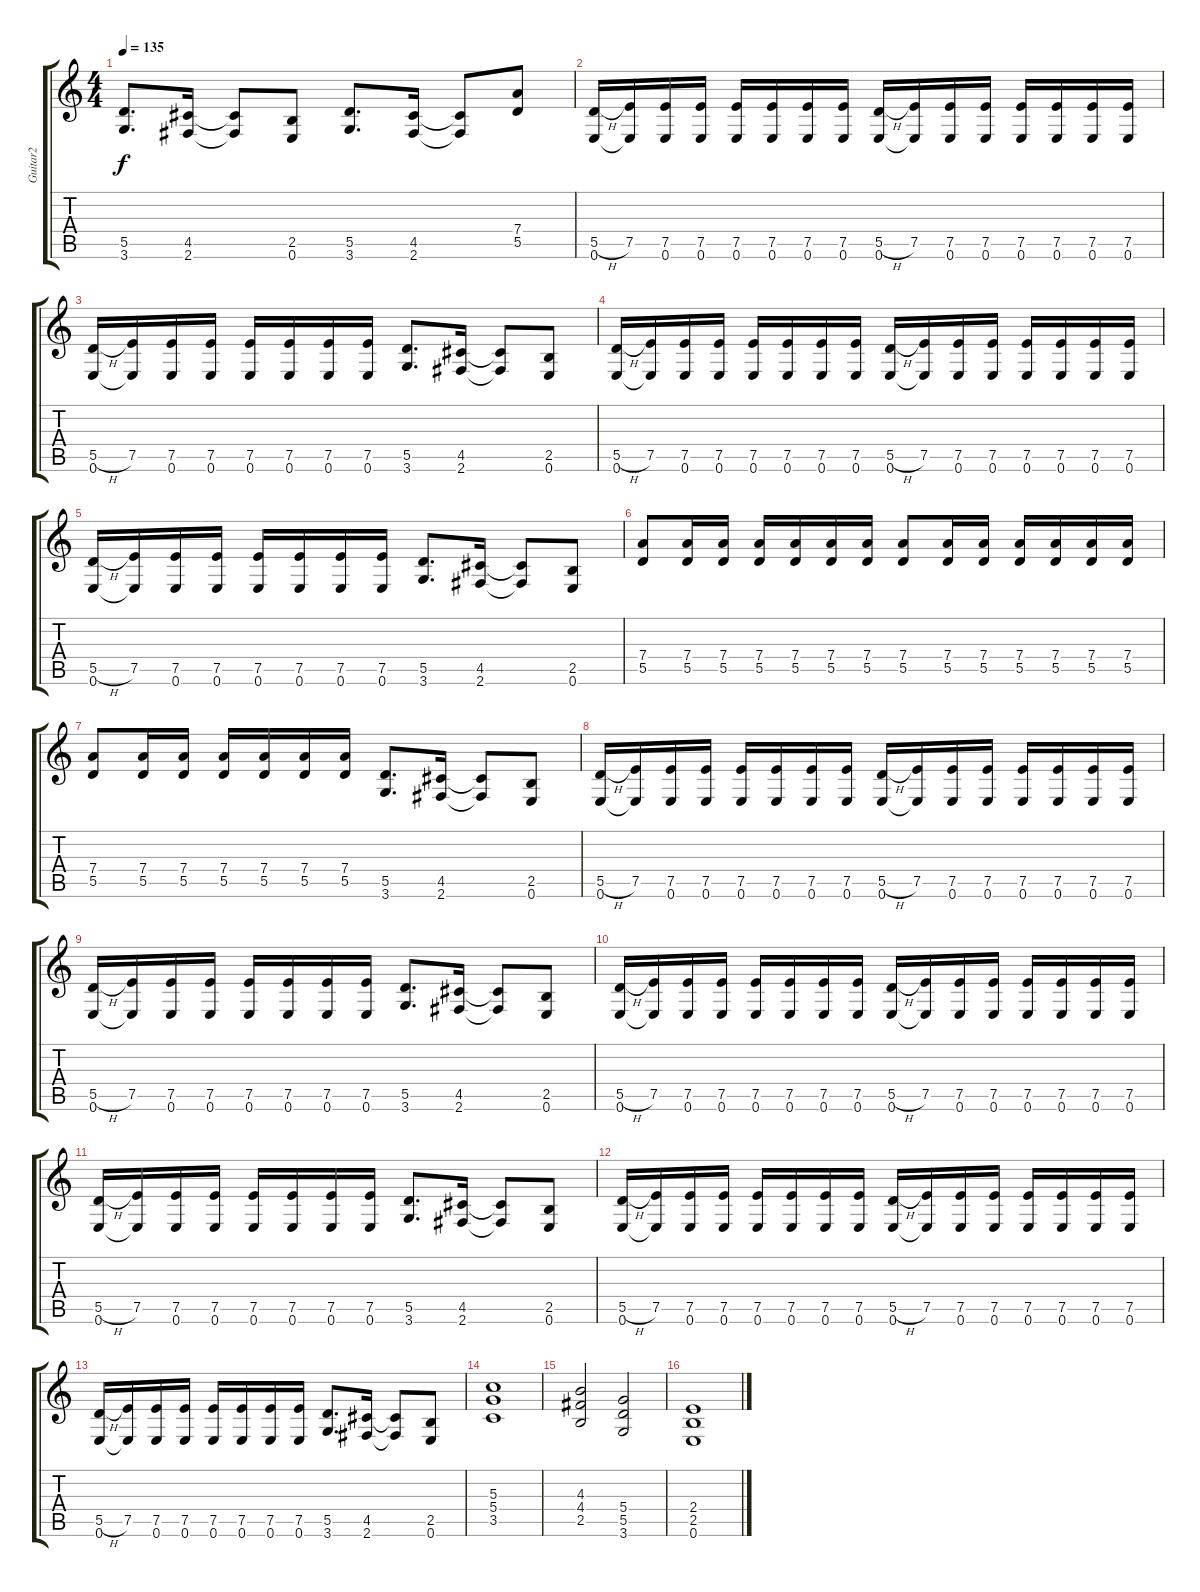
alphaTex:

\track ("Guitar2" "Guitar2") {instrument distortionguitar}
\staff {score tabs}
\tuning (E4 B3 G3 D3 A2 E2) {hide}
\ts (4 4)
\tempo 135
\clef g2
\ks c
(5.5 3.6).8{d dy f} (4.5 2.6).16 (4.5{t} 2.6{t}).8 (2.5 0.6).8 (5.5 3.6).8{d} (4.5 2.6).16 (4.5{t} 2.6{t}).8 (7.4 5.5).8 |
(5.5{h} 0.6).16 (7.5 0.6{t}).16 (7.5 0.6).16 (7.5 0.6).16 (7.5 0.6).16 (7.5 0.6).16 (7.5 0.6).16 (7.5 0.6).16 (5.5{h} 0.6).16 (7.5 0.6{t}).16 (7.5 0.6).16 (7.5 0.6).16 (7.5 0.6).16 (7.5 0.6).16 (7.5 0.6).16 (7.5 0.6).16 |
(5.5{h} 0.6).16 (7.5 0.6{t}).16 (7.5 0.6).16 (7.5 0.6).16 (7.5 0.6).16 (7.5 0.6).16 (7.5 0.6).16 (7.5 0.6).16 (5.5 3.6).8{d} (4.5 2.6).16 (4.5{t} 2.6{t}).8 (2.5 0.6).8 |
(5.5{h} 0.6).16 (7.5 0.6{t}).16 (7.5 0.6).16 (7.5 0.6).16 (7.5 0.6).16 (7.5 0.6).16 (7.5 0.6).16 (7.5 0.6).16 (5.5{h} 0.6).16 (7.5 0.6{t}).16 (7.5 0.6).16 (7.5 0.6).16 (7.5 0.6).16 (7.5 0.6).16 (7.5 0.6).16 (7.5 0.6).16 |
(5.5{h} 0.6).16 (7.5 0.6{t}).16 (7.5 0.6).16 (7.5 0.6).16 (7.5 0.6).16 (7.5 0.6).16 (7.5 0.6).16 (7.5 0.6).16 (5.5 3.6).8{d} (4.5 2.6).16 (4.5{t} 2.6{t}).8 (2.5 0.6).8 |
(7.4 5.5).8 (7.4 5.5).16 (7.4 5.5).16 (7.4 5.5).16 (7.4 5.5).16 (7.4 5.5).16 (7.4 5.5).16 (7.4 5.5).8 (7.4 5.5).16 (7.4 5.5).16 (7.4 5.5).16 (7.4 5.5).16 (7.4 5.5).16 (7.4 5.5).16 |
(7.4 5.5).8 (7.4 5.5).16 (7.4 5.5).16 (7.4 5.5).16 (7.4 5.5).16 (7.4 5.5).16 (7.4 5.5).16 (5.5 3.6).8{d} (4.5 2.6).16 (4.5{t} 2.6{t}).8 (2.5 0.6).8 |
(5.5{h} 0.6).16 (7.5 0.6{t}).16 (7.5 0.6).16 (7.5 0.6).16 (7.5 0.6).16 (7.5 0.6).16 (7.5 0.6).16 (7.5 0.6).16 (5.5{h} 0.6).16 (7.5 0.6{t}).16 (7.5 0.6).16 (7.5 0.6).16 (7.5 0.6).16 (7.5 0.6).16 (7.5 0.6).16 (7.5 0.6).16 |
(5.5{h} 0.6).16 (7.5 0.6{t}).16 (7.5 0.6).16 (7.5 0.6).16 (7.5 0.6).16 (7.5 0.6).16 (7.5 0.6).16 (7.5 0.6).16 (5.5 3.6).8{d} (4.5 2.6).16 (4.5{t} 2.6{t}).8 (2.5 0.6).8 |
(5.5{h} 0.6).16 (7.5 0.6{t}).16 (7.5 0.6).16 (7.5 0.6).16 (7.5 0.6).16 (7.5 0.6).16 (7.5 0.6).16 (7.5 0.6).16 (5.5{h} 0.6).16 (7.5 0.6{t}).16 (7.5 0.6).16 (7.5 0.6).16 (7.5 0.6).16 (7.5 0.6).16 (7.5 0.6).16 (7.5 0.6).16 |
(5.5{h} 0.6).16 (7.5 0.6{t}).16 (7.5 0.6).16 (7.5 0.6).16 (7.5 0.6).16 (7.5 0.6).16 (7.5 0.6).16 (7.5 0.6).16 (5.5 3.6).8{d} (4.5 2.6).16 (4.5{t} 2.6{t}).8 (2.5 0.6).8 |
(5.5{h} 0.6).16 (7.5 0.6{t}).16 (7.5 0.6).16 (7.5 0.6).16 (7.5 0.6).16 (7.5 0.6).16 (7.5 0.6).16 (7.5 0.6).16 (5.5{h} 0.6).16 (7.5 0.6{t}).16 (7.5 0.6).16 (7.5 0.6).16 (7.5 0.6).16 (7.5 0.6).16 (7.5 0.6).16 (7.5 0.6).16 |
(5.5{h} 0.6).16 (7.5 0.6{t}).16 (7.5 0.6).16 (7.5 0.6).16 (7.5 0.6).16 (7.5 0.6).16 (7.5 0.6).16 (7.5 0.6).16 (5.5 3.6).8{d} (4.5 2.6).16 (4.5{t} 2.6{t}).8 (2.5 0.6).8 |
(5.3 5.4 3.5).1 |
(4.3 4.4 2.5).2 (5.4 5.5 3.6).2 |
(2.4 2.5 0.6).1
